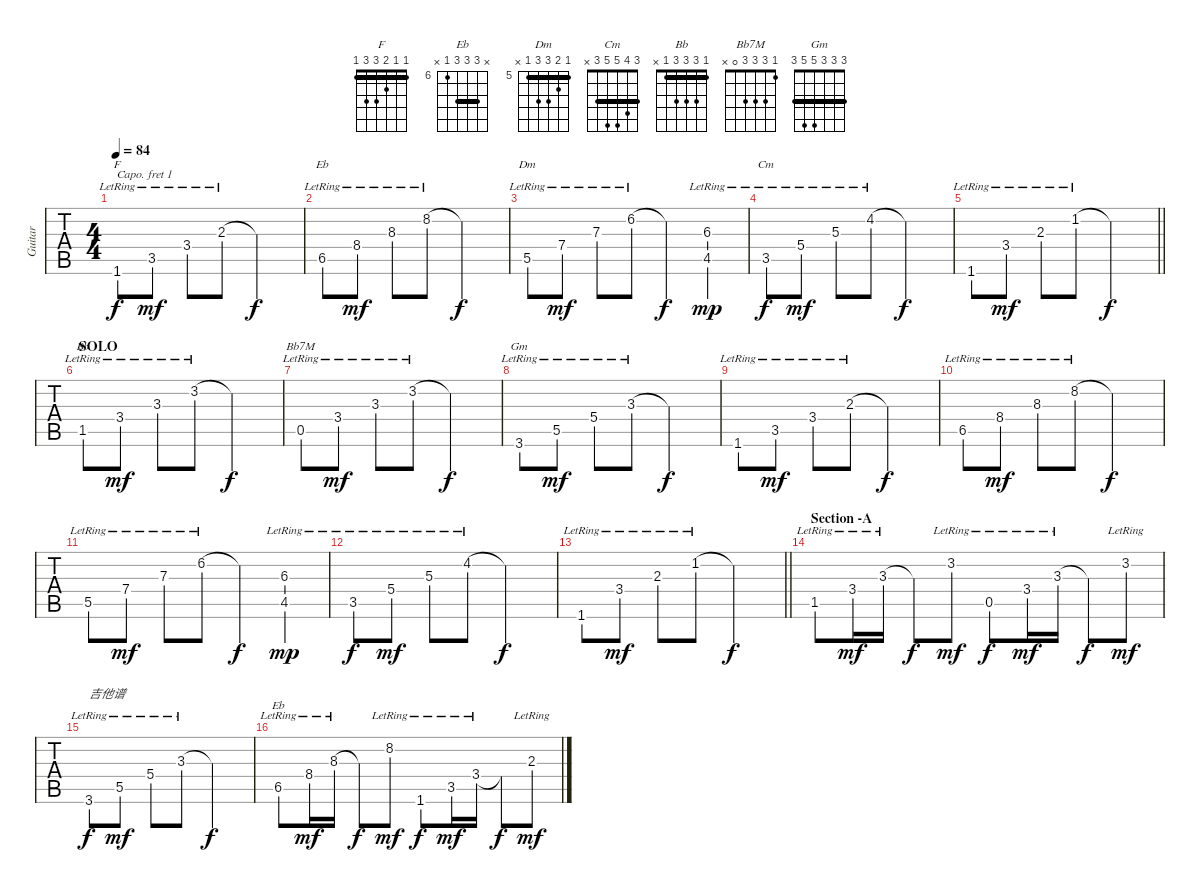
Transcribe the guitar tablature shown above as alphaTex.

\track ("Guitar" "Guitar") {instrument acousticguitarsteel}
\staff {tabs}
\capo 1
\tuning (E4 B3 G3 D3 A2 E2) {hide}
\chord ("F" 1 1 2 3 3 1) {barre 1}
\chord ("Eb" 6 8 8 8 6 x) {firstfret 6 barre 6}
\chord ("Dm" 5 6 7 7 5 x) {firstfret 5 barre 5}
\chord ("Cm" 3 4 5 5 3 x) {barre 3}
\chord ("Bb" 1 3 3 3 1 x) {barre 1}
\chord ("Bb7M" 1 3 3 3 0 x)
\chord ("Gm" 3 3 3 5 5 3) {barre 3}
\chord ("Eb" x 8 8 8 6 x) {firstfret 6 barre 8}
\ts (4 4)
\tempo 84
\clef g2
\ks c
1.6{lr}.8{ch "F" dy f} 3.5{lr}.8{dy mf} 3.4{lr}.8 2.3{lr}.8 2.3{t}.2{dy f} |
6.5{lr}.8{ch "Eb"} 8.4{lr}.8{dy mf} 8.3{lr}.8 8.2{lr}.8 8.2{t}.2{dy f} |
5.5{lr}.8{ch "Dm"} 7.4{lr}.8{dy mf} 7.3{lr}.8 6.2{lr}.8 6.2{t}.4{dy f} (6.3 4.5{lr}).4{dy mp} |
3.5{lr}.8{ch "Cm" dy f} 5.4{lr}.8{dy mf} 5.3{lr}.8 4.2{lr}.8 4.2{t}.2{dy f} |
\barLineRight lightlight
1.6{lr}.8 3.4{lr}.8{dy mf} 2.3{lr}.8 1.2{lr}.8 1.2{t}.2{dy f} |
\section ("" "SOLO")
1.5{lr}.8{ch "Bb"} 3.4{lr}.8{dy mf} 3.3{lr}.8 3.2{lr}.8 3.2{t}.2{dy f} |
0.5{lr}.8{ch "Bb7M"} 3.4{lr}.8{dy mf} 3.3{lr}.8 3.2{lr}.8 3.2{t}.2{dy f} |
3.6{lr}.8{ch "Gm"} 5.5{lr}.8{dy mf} 5.4{lr}.8 3.3{lr}.8 3.3{t}.2{dy f} |
1.6{lr}.8 3.5{lr}.8{dy mf} 3.4{lr}.8 2.3{lr}.8 2.3{t}.2{dy f} |
6.5{lr}.8 8.4{lr}.8{dy mf} 8.3{lr}.8 8.2{lr}.8 8.2{t}.2{dy f} |
5.5{lr}.8 7.4{lr}.8{dy mf} 7.3{lr}.8 6.2{lr}.8 6.2{t}.4{dy f} (6.3 4.5{lr}).4{dy mp} |
3.5{lr}.8{dy f} 5.4{lr}.8{dy mf} 5.3{lr}.8 4.2{lr}.8 4.2{t}.2{dy f} |
\barLineRight lightlight
1.6{lr}.8 3.4{lr}.8{dy mf} 2.3{lr}.8 1.2{lr}.8 1.2{t}.2{dy f} |
\section ("" "Section -A")
1.5{lr}.8 3.4{lr}.16{dy mf} 3.3{lr}.16 3.3{t}.8{dy f} 3.2{lr}.8{dy mf} 0.5{lr}.8{dy f} 3.4{lr}.16{dy mf} 3.3{lr}.16 3.3{t}.8{dy f} 3.2{lr}.8{dy mf} |
3.6{lr}.8{txt "吉他谱" dy f} 5.5{lr}.8{dy mf} 5.4{lr}.8 3.3{lr}.8 3.3{t}.2{dy f} |
6.5{lr}.8{ch "Eb"} 8.4{lr}.16{dy mf} 8.3{lr}.16 8.3{t}.8{dy f} 8.2{lr}.8{dy mf} 1.6{lr}.8{dy f} 3.5{lr}.16{dy mf} 3.4{lr}.16 3.4{t}.8{dy f} 2.3{lr}.8{dy mf}
